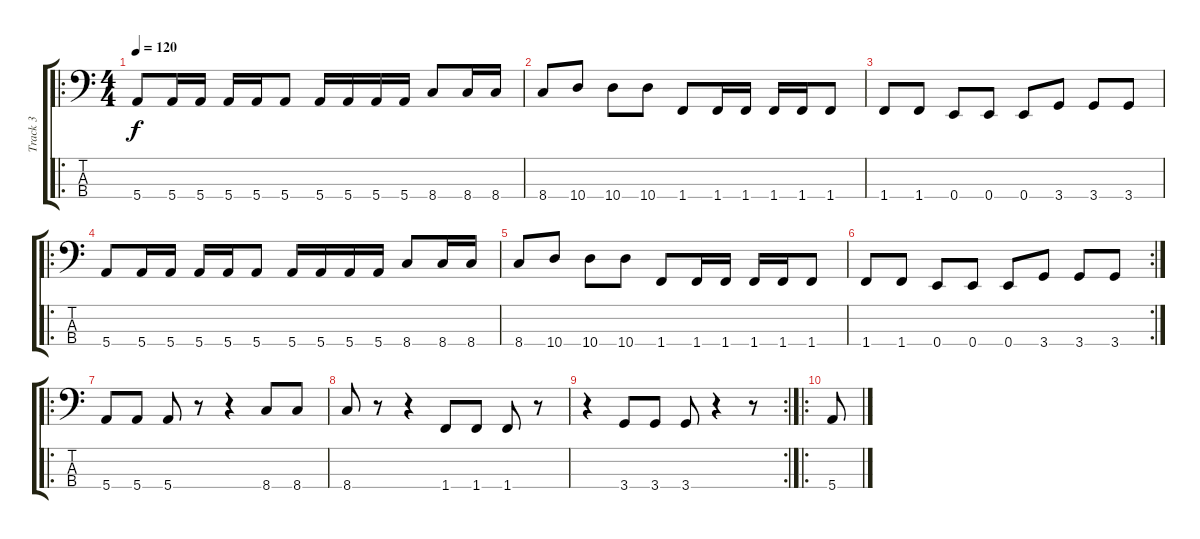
\track ("Track 3" "Track 3") {instrument electricbassfinger}
\staff {score tabs}
\tuning (G2 D2 A1 E1) {hide}
\ro
\ts (4 4)
\tempo 120
\clef f4
\ks c
5.4.8{dy f} 5.4.16 5.4.16 5.4.16 5.4.16 5.4.8 5.4.16 5.4.16 5.4.16 5.4.16 8.4.8 8.4.16 8.4.16 |
8.4.8 10.4.8 10.4.8 10.4.8 1.4.8 1.4.16 1.4.16 1.4.16 1.4.16 1.4.8 |
1.4.8 1.4.8 0.4.8 0.4.8 0.4.8 3.4.8 3.4.8 3.4.8 |
\ro
5.4.8 5.4.16 5.4.16 5.4.16 5.4.16 5.4.8 5.4.16 5.4.16 5.4.16 5.4.16 8.4.8 8.4.16 8.4.16 |
8.4.8 10.4.8 10.4.8 10.4.8 1.4.8 1.4.16 1.4.16 1.4.16 1.4.16 1.4.8 |
\rc 2
1.4.8 1.4.8 0.4.8 0.4.8 0.4.8 3.4.8 3.4.8 3.4.8 |
\ro
5.4.8 5.4.8 5.4.8 r.8 r.4 8.4.8 8.4.8 |
8.4.8 r.8 r.4 1.4.8 1.4.8 1.4.8 r.8 |
\rc 2
r.4 3.4.8 3.4.8 3.4.8 r.4 r.8 |
\ro
5.4.8
